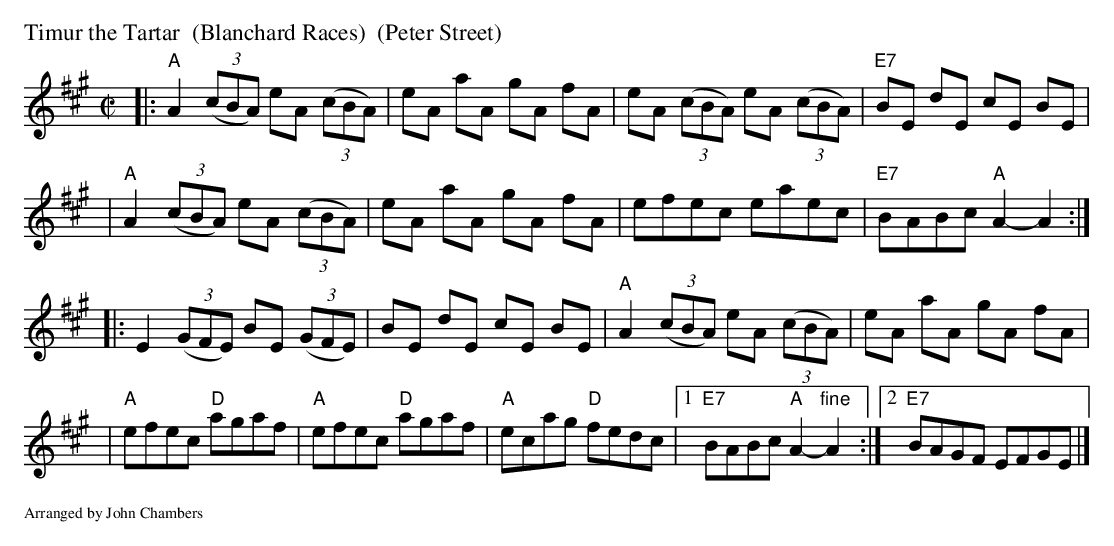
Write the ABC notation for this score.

X:1
P: Timur the Tartar  (Blanchard Races)  (Peter Street)
M: C|
L: 1/8
K: A
|: "A"A2 ((3cBA) eA ((3cBA) | eA aA gA fA \
|  eA ((3cBA) eA ((3cBA) | "E7"BE dE cE BE |
| "A"A2 ((3cBA) eA ((3cBA) | eA aA gA fA \
| efec eaec | "E7"BABc "A"A2-A2 :|
|: E2 ((3GFE) BE ((3GFE) | BE dE cE BE \
| "A"A2 ((3cBA) eA ((3cBA) | eA aA gA fA |
| "A"efec "D"agaf | "A"efec "D"agaf \
| "A"ecag "D"fedc |1 "E7"BABc "A"A2-"fine"A2 :|2 "E7"BAGF EFGE |]
